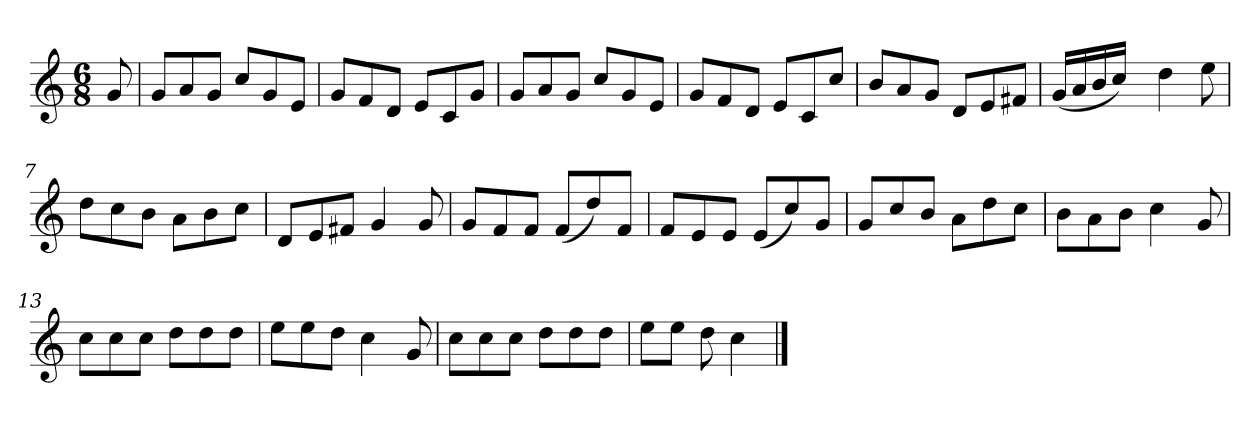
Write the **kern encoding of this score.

**kern
*part1
*staff1
*clefG2
*k[]
*C:
*M6/8
*MM120
=
8g
=1
8g/L
8a/
8g/J
8cc/L
8g/
8e/J
=2
8g/L
8f/
8d/J
8e/L
8c/
8g/J
=3
8g/L
8a/
8g/J
8cc/L
8g/
8e/J
=4
8g/L
8f/
8d/J
8e/L
8c/
8cc/J
=5
8b/L
8a/
8g/J
8d/L
8e/
8f#X/J
=6
(16g/LL
16a/
16b/
16cc/JJ)
8ryy
4dd
8ee
=7
8dd\L
8cc\
8b\J
8a\L
8b\
8cc\J
=8
8d/L
8e/
8f#X/J
4g
8g
=9
8g/L
8f/
8f/J
(8f/L
8dd/)
8f/J
=10
8f/L
8e/
8e/J
(8e/L
8cc/)
8g/J
=11
8g/L
8cc/
8b/J
8a\L
8dd\
8cc\J
=12
8b\L
8a\
8b\J
4cc
8g
=13
8cc\L
8cc\
8cc\J
8dd\L
8dd\
8dd\J
=14
8ee\L
8ee\
8dd\J
4cc
8g
=15
8cc\L
8cc\
8cc\J
8dd\L
8dd\
8dd\J
=16
8ee\L
8ee\J
8dd
4cc
==
*-
